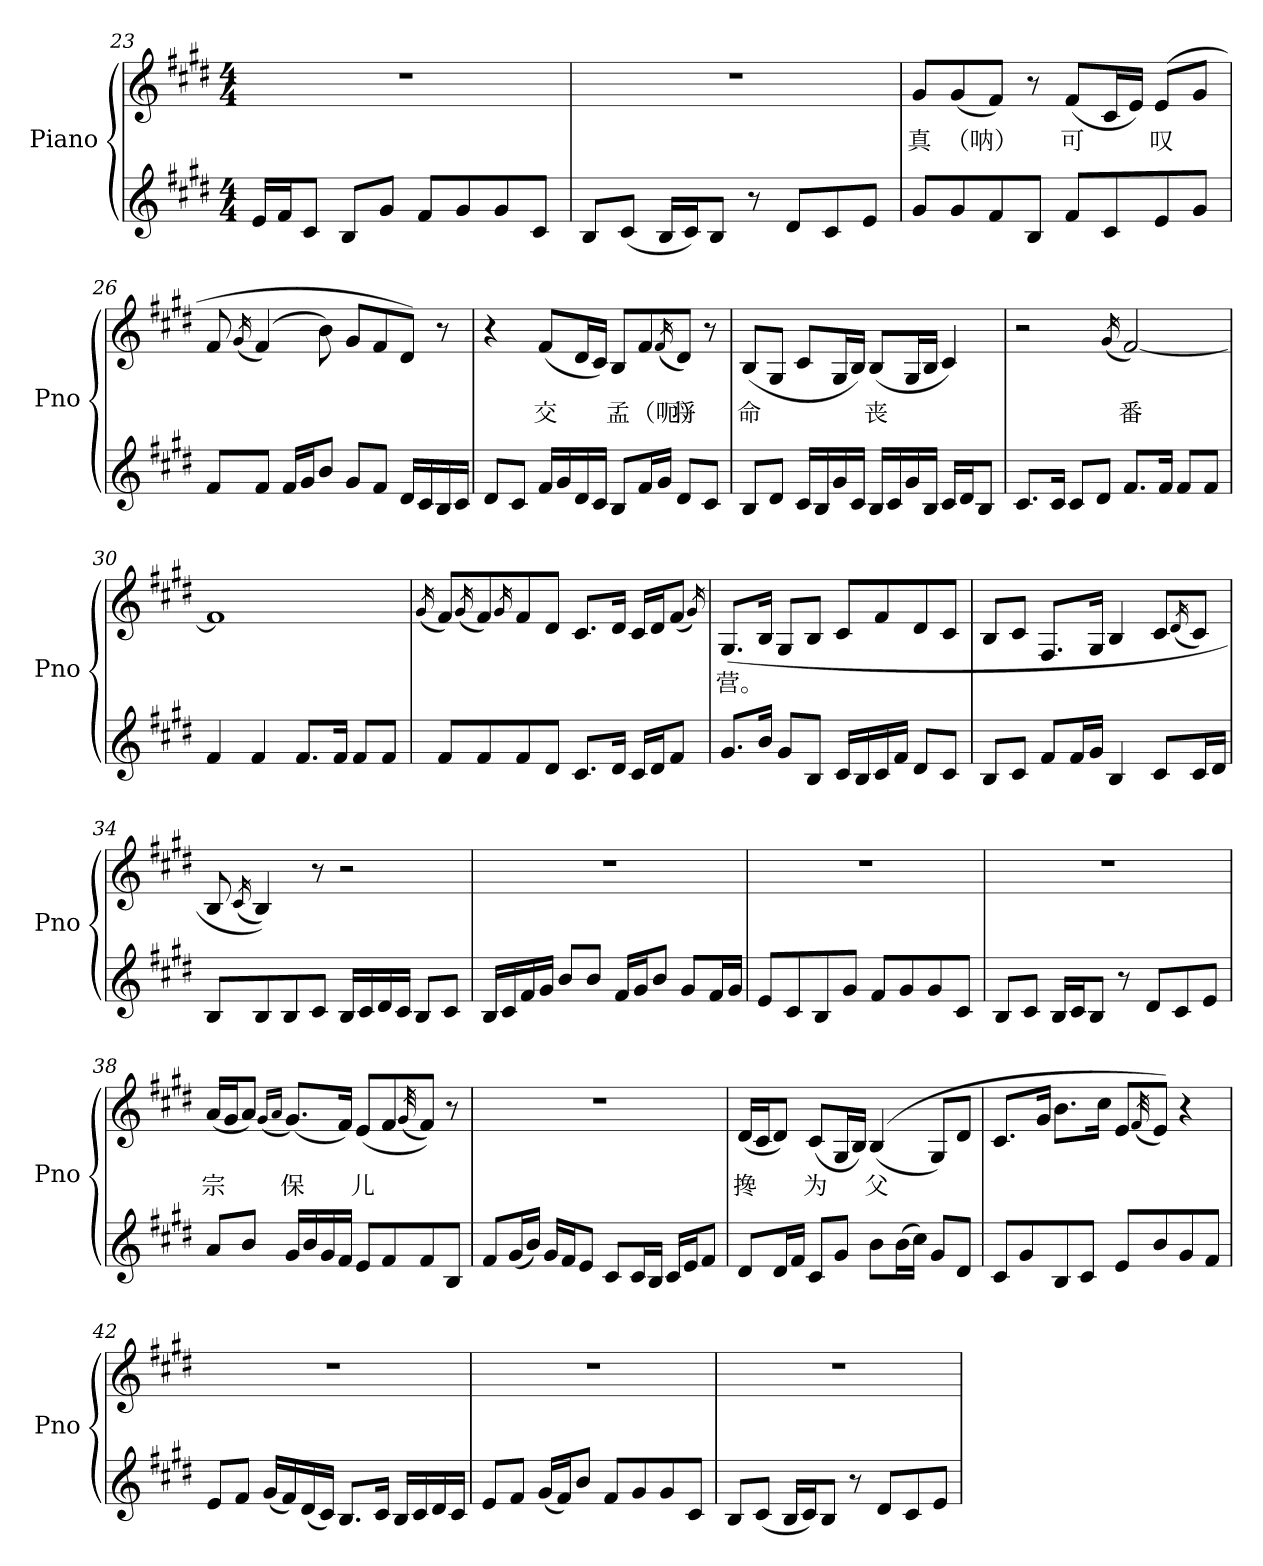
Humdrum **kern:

**kern	**kern	**text
*part2	*part1	*part1
*staff2	*staff1	*staff1
*I"Piano	*I"Piano	*
*I'Pno	*I'Pno	*
!!LO:LB:g=z
*clefG2	*clefG2	*
*k[f#c#g#d#]	*k[f#c#g#d#]	*
*M4/4	*M4/4	*
=23	=23	=23
16e/LL	1r	.
16f#/J	.	.
8c#/J	.	.
8B/L	.	.
8g#/J	.	.
8f#/L	.	.
8g#/	.	.
8g#/	.	.
8c#/J	.	.
=24	=24	=24
8B/L	1r	.
(<8c#/J	.	.
16B/LL	.	.
16c#/J)	.	.
8B/J	.	.
8r	.	.
8d#/L	.	.
8c#/	.	.
8e/J	.	.
=25	=25	=25
!	!	!LO:LY:b
8g#/L	8g#/L	真
!	!	!LO:LY:b
8g#/	(<8g#/	（呐）
8f#/	8f#/J)	.
8B/J	8r	.
!	!	!LO:LY:b
8f#/L	(<8f#/L	可
8c#/	16c#/L	.
.	16e/JJ)	.
!	!	!LO:LY:b
8e/	(<8e/L	叹
8g#/J	8g#/J	.
!!LO:LB:g=z
=26	=26	=26
8f#/L	8f#/	.
.	(<16qg#/	.
8f#/J	(>4f#/)	.
16f#/LL	.	.
16g#/J	.	.
8b/J	8b\)	.
8g#/L	8g#/L	.
8f#/J	8f#/	.
16d#/LL	8d#/J)	.
16c#/	.	.
16B/	8r	.
16c#/JJ	.	.
=27	=27	=27
8d#/L	4r	.
8c#/J	.	.
!	!	!LO:LY:b
16f#/LL	(<8f#/L	交
16g#/	.	.
16d#/	16d#/L	.
16c#/JJ	16c#/JJ)	.
!	!	!LO:LY:b
8B/L	8B/L	孟
!	!	!LO:LY:b
16f#/L	8f#/	（呃）
16g#/JJ	.	.
.	(<16qf#/	.
!	!	!LO:LY:b
8d#/L	8d#/J)	将
8c#/J	8r	.
!!LO:LB:g=z
=28	=28	=28
!	!	!LO:LY:b
8B/L	(<8B/L	命
8d#/J	8G#/J	.
16c#/LL	8c#/L	.
16B/	.	.
16g#/	16G#/L	.
16c#/JJ	16B/JJ)	.
!	!	!LO:LY:b
16B/LL	(<8B/L	丧
16c#/	.	.
16g#/	16G#/L	.
16B/JJ	16B/JJ	.
16c#/LL	4c#/)	.
16d#/J	.	.
8B/J	.	.
=29	=29	=29
8.c#/L	2r	.
16c#/Jk	.	.
8c#/L	.	.
8d#/J	.	.
.	(<16qg#/	.
!	!	!LO:LY:b
8.f#/L	[2f#/)	番
16f#/Jk	.	.
8f#/L	.	.
8f#/J	.	.
=30	=30	=30
4f#/	1f#]	.
4f#/	.	.
8.f#/L	.	.
16f#/Jk	.	.
8f#/L	.	.
8f#/J	.	.
!!LO:PB:g=z
=31	=31	=31
.	(<16qg#/	.
8f#/L	8f#/L)	.
.	(<16qg#/	.
8f#/	8f#/)	.
.	16qg#/	.
8f#/	8f#/	.
8d#/J	8d#/J	.
8.c#/L	8.c#/L	.
16d#/Jk	16d#/Jk	.
16c#/LL	16c#/LL	.
16d#/J	16d#/J	.
8f#/J	(<8f#/J	.
.	16qg#/)	.
=32	=32	=32
!	!	!LO:LY:b
8.g#/L	(>8.G#/L	营。
16b/Jk	16B/Jk	.
8g#/L	8G#/L	.
8B/J	8B/J	.
16c#/LL	8c#/L	.
16B/	.	.
16c#/	8f#/	.
16f#/JJ	.	.
8d#/L	8d#/	.
8c#/J	8c#/J	.
=33	=33	=33
8B/L	8B/L	.
8c#/J	8c#/J	.
8f#/L	8.F#/L	.
16f#/L	.	.
16g#/JJ	16G#/Jk	.
4B/	4B/	.
8c#/L	8c#/L	.
.	(<16qd#/	.
16c#/L	8c#/J)	.
16d#/JJ	.	.
!!LO:LB:g=z
=34	=34	=34
8B/L	8B/	.
.	(<16qc#/	.
8B/	4B/))	.
8B/	.	.
8c#/J	8r	.
16B/LL	2r	.
16c#/	.	.
16d#/	.	.
16c#/JJ	.	.
8B/L	.	.
8c#/J	.	.
=35	=35	=35
16B/LL	1r	.
16c#/	.	.
16f#/	.	.
16g#/JJ	.	.
8b/L	.	.
8b/J	.	.
16f#/LL	.	.
16g#/J	.	.
8b/J	.	.
8g#/L	.	.
16f#/L	.	.
16g#/JJ	.	.
=36	=36	=36
8e/L	1r	.
8c#/	.	.
8B/	.	.
8g#/J	.	.
8f#/L	.	.
8g#/	.	.
8g#/	.	.
8c#/J	.	.
!!LO:LB:g=z
=37	=37	=37
8B/L	1r	.
8c#/J	.	.
16B/LL	.	.
16c#/J	.	.
8B/J	.	.
8r	.	.
8d#/L	.	.
8c#/	.	.
8e/J	.	.
=38	=38	=38
!	!	!LO:LY:b
8a/L	(<16a/LL	宗
.	16g#/J	.
8b/J	8a/J)	.
.	(<16qg#/LL	.
.	16qa/JJ	.
!	!	!LO:LY:b
16g#/LL	(<8.g#/L)	保
16b/	.	.
16g#/	.	.
16f#/JJ	16f#/Jk)	.
!	!	!LO:LY:b
8e/L	(<8e/L	儿
8f#/	8f#/	.
.	(<32qg#/	.
8f#/	8f#/J))	.
8B/J	8r	.
=39	=39	=39
8f#/L	1r	.
(<16g#/L	.	.
16b/JJ)	.	.
16g#/LL	.	.
16f#/J	.	.
8e/J	.	.
8c#/L	.	.
16c#/L	.	.
16B/JJ	.	.
16c#/LL	.	.
16e/J	.	.
8f#/J	.	.
!!LO:LB:g=z
=40	=40	=40
!	!	!LO:LY:b
8d#/L	(<16d#/LL	搀
.	16c#/J	.
16d#/L	8d#/J)	.
16f#/JJ	.	.
!	!	!LO:LY:b
8c#/L	(<8c#/L	为
8g#/J	16G#/L	.
.	16B/JJ)	.
!	!	!LO:LY:b
8b\L	(<(>4B/	父
(>16b\L	.	.
16cc#\JJ)	.	.
8g#/L	8G#/L)	.
8d#/J	8d#/J	.
=41	=41	=41
8c#/L	8.c#/L	.
8g#/	.	.
.	16g#/Jk	.
8B/	8.b\L	.
8c#/J	.	.
.	16cc#\Jk	.
8e/L	8e/L	.
.	(<32qf#/	.
8b/	8e/J))	.
8g#/	4r	.
8f#/J	.	.
=42	=42	=42
8e/L	1r	.
8f#/J	.	.
(<16g#/LL	.	.
16f#/)	.	.
(<16d#/	.	.
16c#/JJ)	.	.
8.B/L	.	.
16c#/Jk	.	.
16B/LL	.	.
16c#/	.	.
16d#/	.	.
16c#/JJ	.	.
!!LO:LB:g=z
=43	=43	=43
8e/L	1r	.
8f#/J	.	.
(<16g#/LL	.	.
16f#/J)	.	.
8b/J	.	.
8f#/L	.	.
8g#/	.	.
8g#/	.	.
8c#/J	.	.
=44	=44	=44
8B/L	1r	.
(<8c#/J	.	.
16B/LL	.	.
16c#/J)	.	.
8B/J	.	.
8r	.	.
8d#/L	.	.
8c#/	.	.
8e/J	.	.
=	=	=
*-	*-	*-
